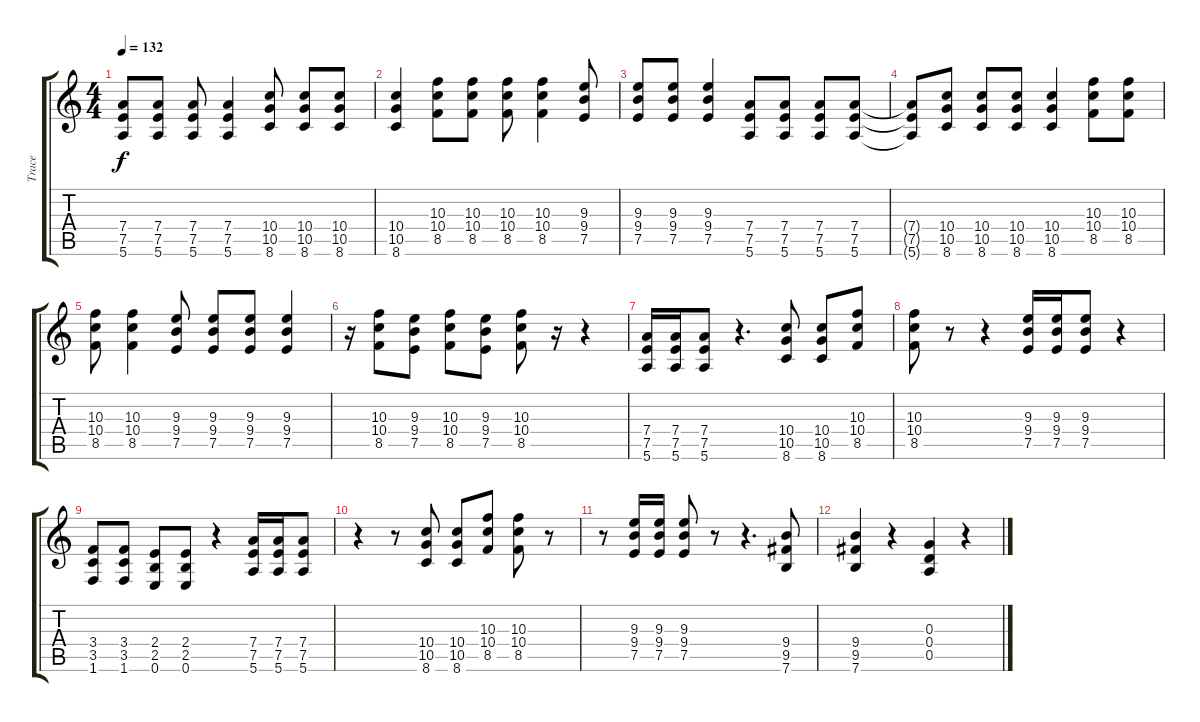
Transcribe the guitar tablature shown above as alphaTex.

\track ("Trace" "Trace") {instrument overdrivenguitar}
\staff {score tabs}
\tuning (E4 B3 G3 D3 A2 E2) {hide}
\ts (4 4)
\tempo 132
\clef g2
\ks c
(7.4 7.5 5.6).8{dy f} (7.4 7.5 5.6).8 (7.4 7.5 5.6).8 (7.4 7.5 5.6).4 (10.4 10.5 8.6).8 (10.4 10.5 8.6).8 (10.4 10.5 8.6).8 |
(10.4 10.5 8.6).4 (10.3 10.4 8.5).8 (10.3 10.4 8.5).8 (10.3 10.4 8.5).8 (10.3 10.4 8.5).4 (9.3 9.4 7.5).8 |
(9.3 9.4 7.5).8 (9.3 9.4 7.5).8 (9.3 9.4 7.5).4 (7.4 7.5 5.6).8 (7.4 7.5 5.6).8 (7.4 7.5 5.6).8 (7.4 7.5 5.6).8 |
(7.4{t} 7.5{t} 5.6{t}).8 (10.4 10.5 8.6).8 (10.4 10.5 8.6).8 (10.4 10.5 8.6).8 (10.4 10.5 8.6).4 (10.3 10.4 8.5).8 (10.3 10.4 8.5).8 |
(10.3 10.4 8.5).8 (10.3 10.4 8.5).4 (9.3 9.4 7.5).8 (9.3 9.4 7.5).8 (9.3 9.4 7.5).8 (9.3 9.4 7.5).4 |
r.16 (10.3 10.4 8.5).8 (9.3 9.4 7.5).8 (10.3 10.4 8.5).8 (9.3 9.4 7.5).8 (10.3 10.4 8.5).8 r.16 r.4 |
(7.4 7.5 5.6).16 (7.4 7.5 5.6).16 (7.4 7.5 5.6).8 r.4{d} (10.4 10.5 8.6).8 (10.4 10.5 8.6).8 (10.3 10.4 8.5).8 |
(10.3 10.4 8.5).8 r.8 r.4 (9.3 9.4 7.5).16 (9.3 9.4 7.5).16 (9.3 9.4 7.5).8 r.4 |
(3.4 3.5 1.6).8 (3.4 3.5 1.6).8 (2.4 2.5 0.6).8 (2.4 2.5 0.6).8 r.4 (7.4 7.5 5.6).16 (7.4 7.5 5.6).16 (7.4 7.5 5.6).8 |
r.4 r.8 (10.4 10.5 8.6).8 (10.4 10.5 8.6).8 (10.3 10.4 8.5).8 (10.3 10.4 8.5).8 r.8 |
r.8 (9.3 9.4 7.5).16 (9.3 9.4 7.5).16 (9.3 9.4 7.5).8 r.8 r.4{d} (9.4 9.5 7.6).8 |
(9.4 9.5 7.6).4 r.4 (0.3 0.4 0.5).4 r.4
